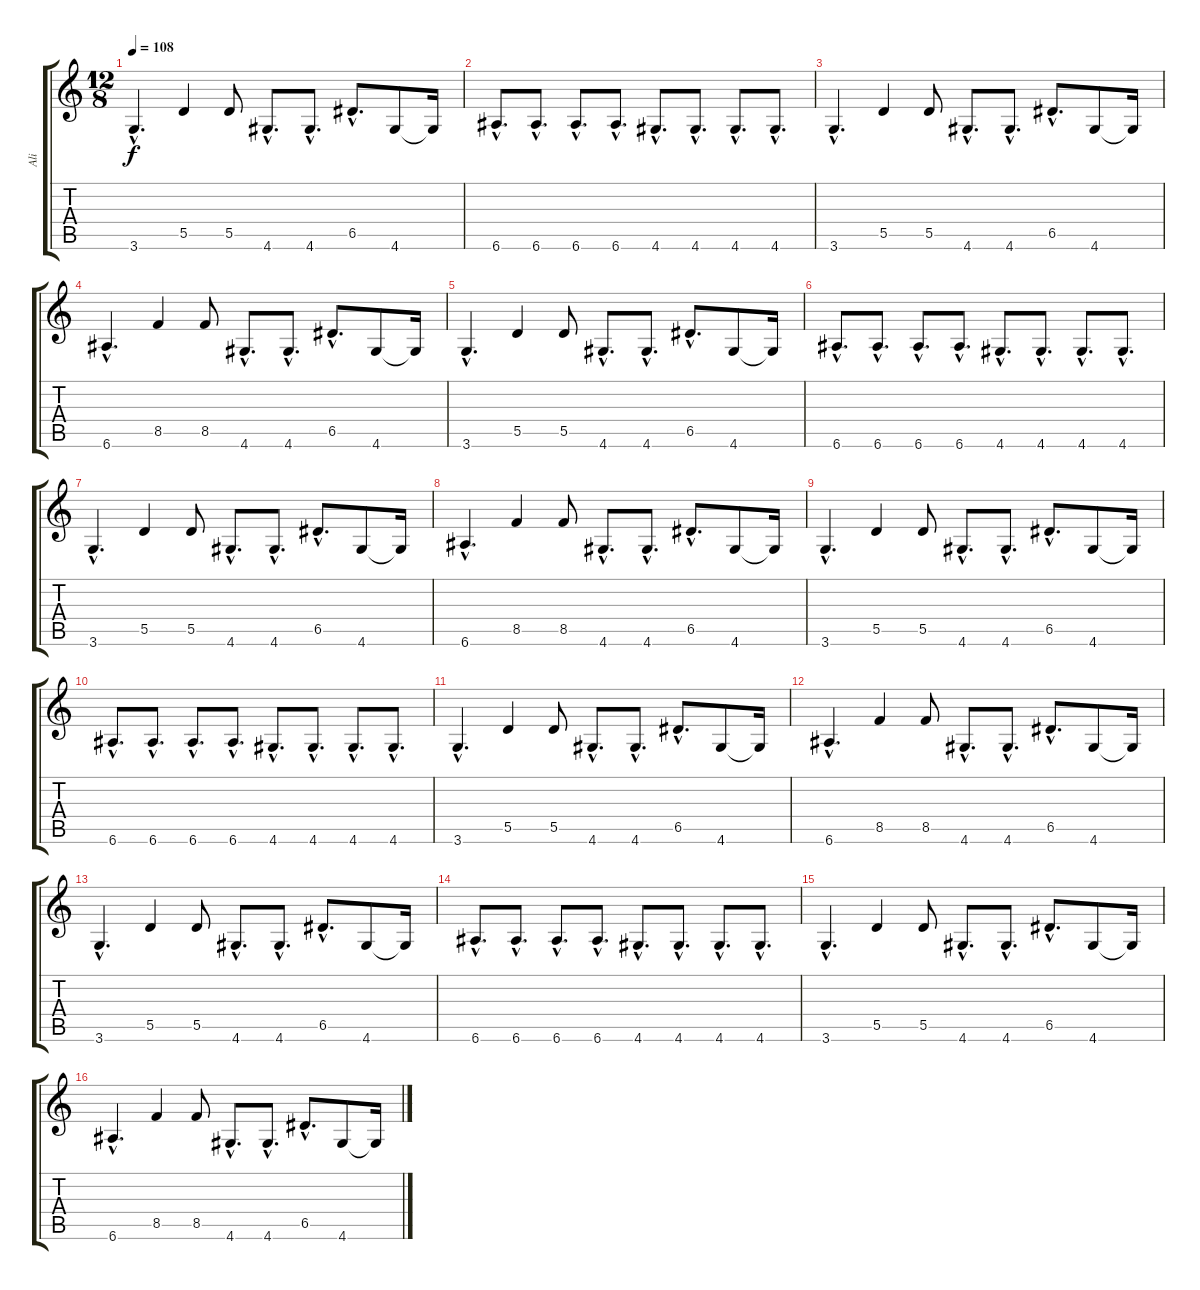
\track ("Ali" "Ali") {instrument acousticbass}
\staff {score tabs}
\tuning (E4 B3 G3 D3 A2 E2) {hide}
\ts (12 8)
\tempo 108
\clef g2
\ks c
3.6{hac}.4{d dy f} 5.5.4 5.5.8 4.6{hac}.8{d} 4.6{hac}.8{d} 6.5{hac}.8{d} 4.6.8 4.6{t}.16 |
6.6{hac}.8{d} 6.6{hac}.8{d} 6.6{hac}.8{d} 6.6{hac}.8{d} 4.6{hac}.8{d} 4.6{hac}.8{d} 4.6{hac}.8{d} 4.6{hac}.8{d} |
3.6{hac}.4{d} 5.5.4 5.5.8 4.6{hac}.8{d} 4.6{hac}.8{d} 6.5{hac}.8{d} 4.6.8 4.6{t}.16 |
6.6{hac}.4{d} 8.5.4 8.5.8 4.6{hac}.8{d} 4.6{hac}.8{d} 6.5{hac}.8{d} 4.6.8 4.6{t}.16 |
3.6{hac}.4{d} 5.5.4 5.5.8 4.6{hac}.8{d} 4.6{hac}.8{d} 6.5{hac}.8{d} 4.6.8 4.6{t}.16 |
6.6{hac}.8{d} 6.6{hac}.8{d} 6.6{hac}.8{d} 6.6{hac}.8{d} 4.6{hac}.8{d} 4.6{hac}.8{d} 4.6{hac}.8{d} 4.6{hac}.8{d} |
3.6{hac}.4{d} 5.5.4 5.5.8 4.6{hac}.8{d} 4.6{hac}.8{d} 6.5{hac}.8{d} 4.6.8 4.6{t}.16 |
6.6{hac}.4{d} 8.5.4 8.5.8 4.6{hac}.8{d} 4.6{hac}.8{d} 6.5{hac}.8{d} 4.6.8 4.6{t}.16 |
3.6{hac}.4{d} 5.5.4 5.5.8 4.6{hac}.8{d} 4.6{hac}.8{d} 6.5{hac}.8{d} 4.6.8 4.6{t}.16 |
6.6{hac}.8{d} 6.6{hac}.8{d} 6.6{hac}.8{d} 6.6{hac}.8{d} 4.6{hac}.8{d} 4.6{hac}.8{d} 4.6{hac}.8{d} 4.6{hac}.8{d} |
3.6{hac}.4{d} 5.5.4 5.5.8 4.6{hac}.8{d} 4.6{hac}.8{d} 6.5{hac}.8{d} 4.6.8 4.6{t}.16 |
6.6{hac}.4{d} 8.5.4 8.5.8 4.6{hac}.8{d} 4.6{hac}.8{d} 6.5{hac}.8{d} 4.6.8 4.6{t}.16 |
3.6{hac}.4{d} 5.5.4 5.5.8 4.6{hac}.8{d} 4.6{hac}.8{d} 6.5{hac}.8{d} 4.6.8 4.6{t}.16 |
6.6{hac}.8{d} 6.6{hac}.8{d} 6.6{hac}.8{d} 6.6{hac}.8{d} 4.6{hac}.8{d} 4.6{hac}.8{d} 4.6{hac}.8{d} 4.6{hac}.8{d} |
3.6{hac}.4{d} 5.5.4 5.5.8 4.6{hac}.8{d} 4.6{hac}.8{d} 6.5{hac}.8{d} 4.6.8 4.6{t}.16 |
6.6{hac}.4{d} 8.5.4 8.5.8 4.6{hac}.8{d} 4.6{hac}.8{d} 6.5{hac}.8{d} 4.6.8 4.6{t}.16
